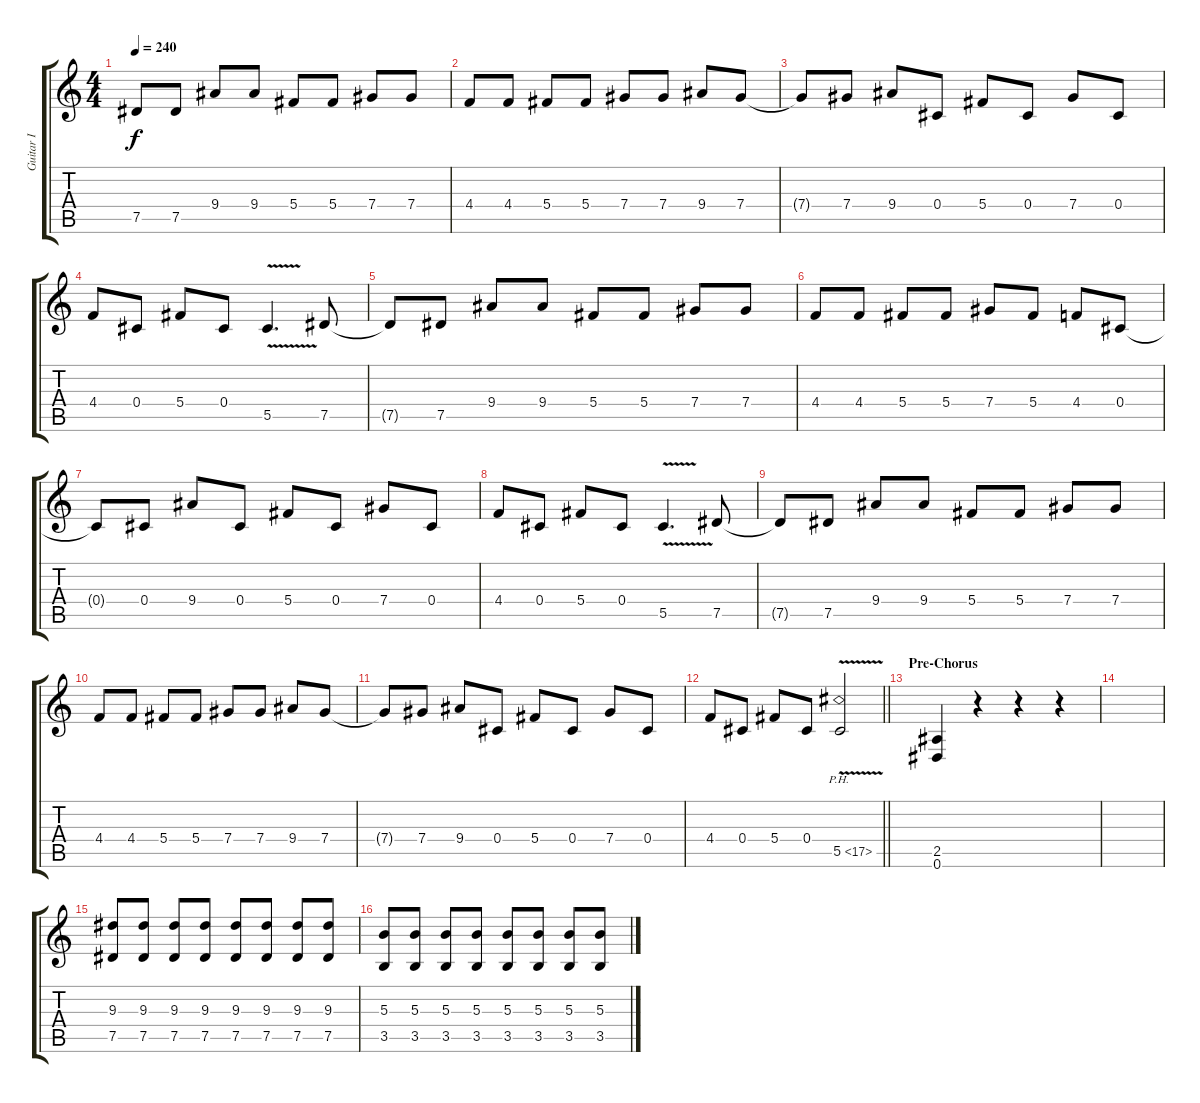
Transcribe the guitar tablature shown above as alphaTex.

\track ("Guitar I" "Guitar I") {instrument distortionguitar}
\staff {score tabs}
\tuning (Eb4 Bb3 Gb3 Db3 Ab2 Eb2) {hide}
\ts (4 4)
\tempo 240
\clef g2
\ks c
7.5{t}.8{dy f} 7.5.8 9.4.8 9.4.8 5.4.8 5.4.8 7.4.8 7.4.8 |
4.4.8 4.4.8 5.4.8 5.4.8 7.4.8 7.4.8 9.4.8 7.4.8 |
7.4{t}.8 7.4.8 9.4.8 0.4.8 5.4.8 0.4.8 7.4.8 0.4.8 |
4.4.8 0.4.8 5.4.8 0.4.8 5.5{v}.4{d} 7.5.8 |
7.5{t}.8 7.5.8 9.4.8 9.4.8 5.4.8 5.4.8 7.4.8 7.4.8 |
4.4.8 4.4.8 5.4.8 5.4.8 7.4.8 5.4.8 4.4.8 0.4.8 |
0.4{t}.8 0.4.8 9.4.8 0.4.8 5.4.8 0.4.8 7.4.8 0.4.8 |
4.4.8 0.4.8 5.4.8 0.4.8 5.5{v}.4{d} 7.5.8 |
7.5{t}.8 7.5.8 9.4.8 9.4.8 5.4.8 5.4.8 7.4.8 7.4.8 |
4.4.8 4.4.8 5.4.8 5.4.8 7.4.8 7.4.8 9.4.8 7.4.8 |
7.4{t}.8 7.4.8 9.4.8 0.4.8 5.4.8 0.4.8 7.4.8 0.4.8 |
\barLineRight lightlight
4.4.8 0.4.8 5.4.8 0.4.8 5.5{ph 12 v}.2 |
\section ("" "Pre-Chorus")
(2.5 0.6).4 r.4 r.4 r.4 |
|
(9.3 7.5).8 (9.3 7.5).8 (9.3 7.5).8 (9.3 7.5).8 (9.3 7.5).8 (9.3 7.5).8 (9.3 7.5).8 (9.3 7.5).8 |
(5.3 3.5).8 (5.3 3.5).8 (5.3 3.5).8 (5.3 3.5).8 (5.3 3.5).8 (5.3 3.5).8 (5.3 3.5).8 (5.3 3.5).8
